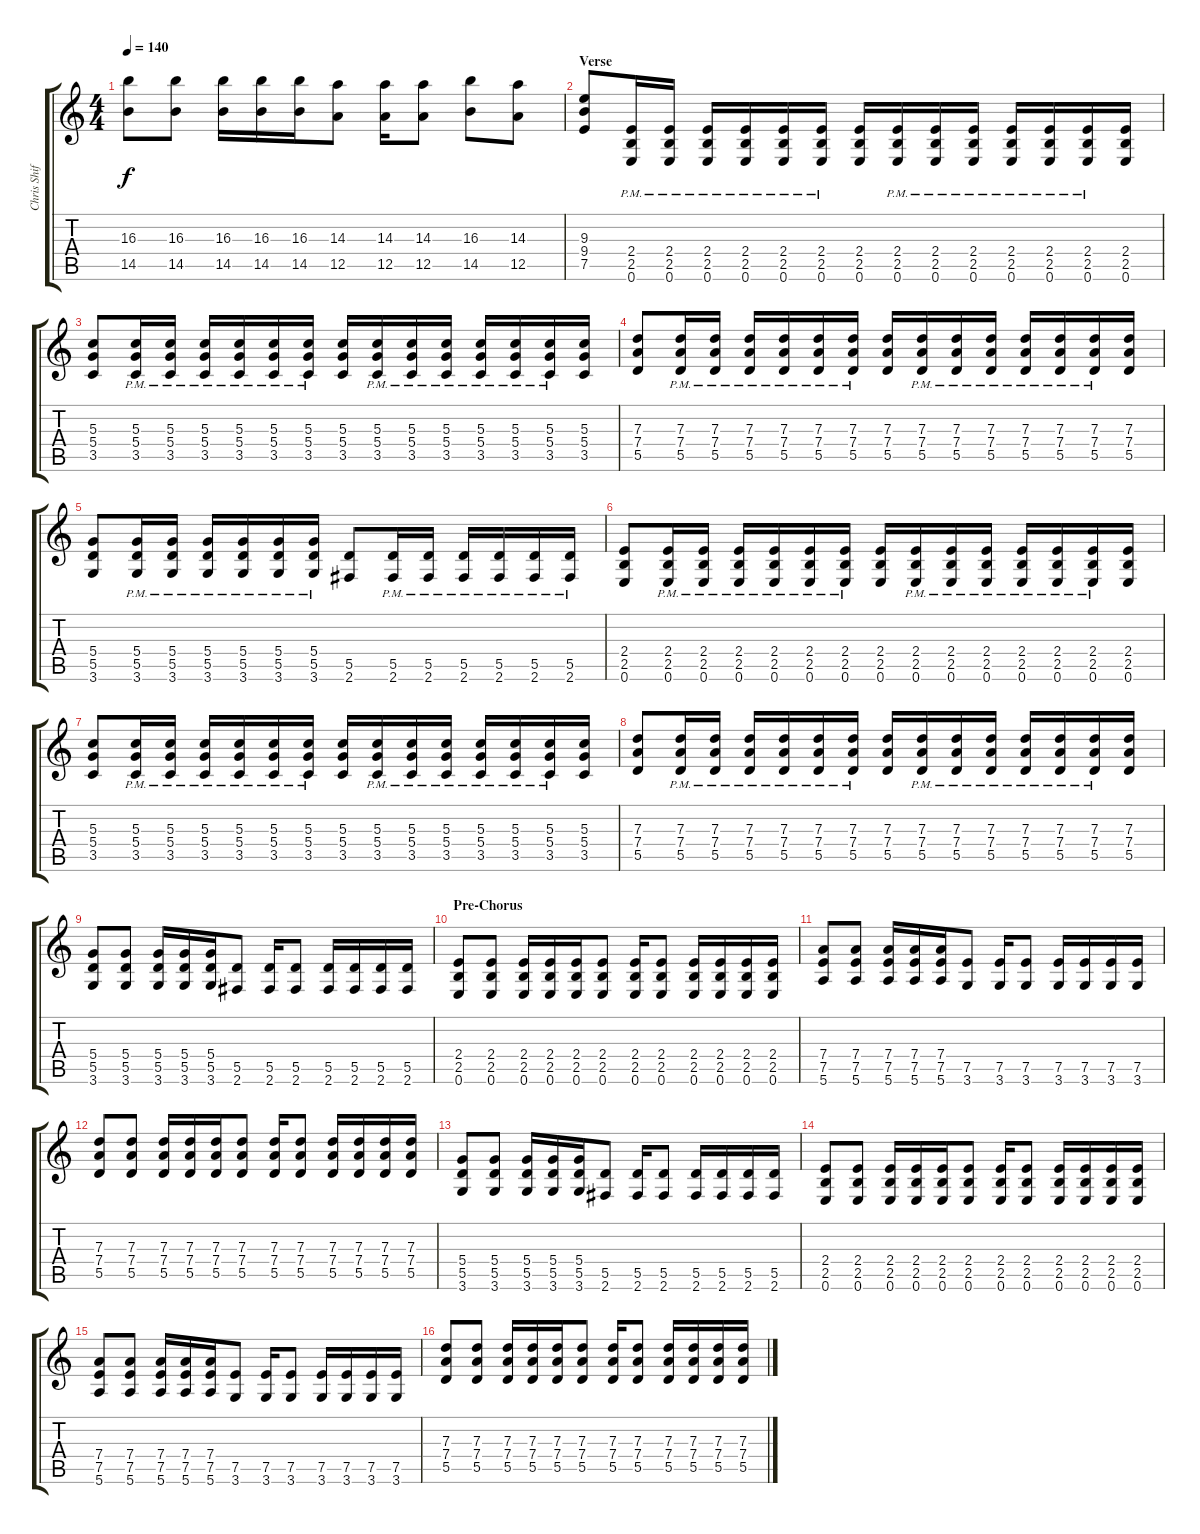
\track ("Chris Shifflet" "Chris Shif") {instrument overdrivenguitar}
\staff {score tabs}
\tuning (E4 B3 G3 D3 A2 E2) {hide}
\ts (4 4)
\tempo 140
\clef g2
\ks c
(16.3 14.5).8{dy f} (16.3 14.5).8 (16.3 14.5).16 (16.3 14.5).16 (16.3 14.5).16 (14.3 12.5).8 (14.3 12.5).16 (14.3 12.5).8 (16.3 14.5).8 (14.3 12.5).8 |
\section ("" "Verse")
(9.3 9.4 7.5).8 (2.4{pm} 2.5{pm} 0.6{pm}).16 (2.4{pm} 2.5{pm} 0.6{pm}).16 (2.4{pm} 2.5{pm} 0.6{pm}).16 (2.4{pm} 2.5{pm} 0.6{pm}).16 (2.4{pm} 2.5{pm} 0.6{pm}).16 (2.4{pm} 2.5{pm} 0.6{pm}).16 (2.4 2.5 0.6).16 (2.4{pm} 2.5{pm} 0.6{pm}).16 (2.4{pm} 2.5{pm} 0.6{pm}).16 (2.4{pm} 2.5{pm} 0.6{pm}).16 (2.4{pm} 2.5{pm} 0.6{pm}).16 (2.4{pm} 2.5{pm} 0.6{pm}).16 (2.4{pm} 2.5{pm} 0.6{pm}).16 (2.4 2.5 0.6).16 |
(5.3 5.4 3.5).8 (5.3{pm} 5.4{pm} 3.5{pm}).16 (5.3{pm} 5.4{pm} 3.5{pm}).16 (5.3{pm} 5.4{pm} 3.5{pm}).16 (5.3{pm} 5.4{pm} 3.5{pm}).16 (5.3{pm} 5.4{pm} 3.5{pm}).16 (5.3{pm} 5.4{pm} 3.5{pm}).16 (5.3 5.4 3.5).16 (5.3{pm} 5.4{pm} 3.5{pm}).16 (5.3{pm} 5.4{pm} 3.5{pm}).16 (5.3{pm} 5.4{pm} 3.5{pm}).16 (5.3{pm} 5.4{pm} 3.5{pm}).16 (5.3{pm} 5.4{pm} 3.5{pm}).16 (5.3{pm} 5.4{pm} 3.5{pm}).16 (5.3 5.4 3.5).16 |
(7.3 7.4 5.5).8 (7.3{pm} 7.4{pm} 5.5{pm}).16 (7.3{pm} 7.4{pm} 5.5{pm}).16 (7.3{pm} 7.4{pm} 5.5{pm}).16 (7.3{pm} 7.4{pm} 5.5{pm}).16 (7.3{pm} 7.4{pm} 5.5{pm}).16 (7.3{pm} 7.4{pm} 5.5{pm}).16 (7.3 7.4 5.5).16 (7.3{pm} 7.4{pm} 5.5{pm}).16 (7.3{pm} 7.4{pm} 5.5{pm}).16 (7.3{pm} 7.4{pm} 5.5{pm}).16 (7.3{pm} 7.4{pm} 5.5{pm}).16 (7.3{pm} 7.4{pm} 5.5{pm}).16 (7.3{pm} 7.4{pm} 5.5{pm}).16 (7.3 7.4 5.5).16 |
(5.4 5.5 3.6).8 (5.4{pm} 5.5{pm} 3.6{pm}).16 (5.4{pm} 5.5{pm} 3.6{pm}).16 (5.4{pm} 5.5{pm} 3.6{pm}).16 (5.4{pm} 5.5{pm} 3.6{pm}).16 (5.4{pm} 5.5{pm} 3.6{pm}).16 (5.4{pm} 5.5{pm} 3.6{pm}).16 (5.5 2.6).8 (5.5{pm} 2.6{pm}).16 (5.5{pm} 2.6{pm}).16 (5.5{pm} 2.6{pm}).16 (5.5{pm} 2.6{pm}).16 (5.5{pm} 2.6{pm}).16 (5.5{pm} 2.6{pm}).16 |
(2.4 2.5 0.6).8 (2.4{pm} 2.5{pm} 0.6{pm}).16 (2.4{pm} 2.5{pm} 0.6{pm}).16 (2.4{pm} 2.5{pm} 0.6{pm}).16 (2.4{pm} 2.5{pm} 0.6{pm}).16 (2.4{pm} 2.5{pm} 0.6{pm}).16 (2.4{pm} 2.5{pm} 0.6{pm}).16 (2.4 2.5 0.6).16 (2.4{pm} 2.5{pm} 0.6{pm}).16 (2.4{pm} 2.5{pm} 0.6{pm}).16 (2.4{pm} 2.5{pm} 0.6{pm}).16 (2.4{pm} 2.5{pm} 0.6{pm}).16 (2.4{pm} 2.5{pm} 0.6{pm}).16 (2.4{pm} 2.5{pm} 0.6{pm}).16 (2.4 2.5 0.6).16 |
(5.3 5.4 3.5).8 (5.3{pm} 5.4{pm} 3.5{pm}).16 (5.3{pm} 5.4{pm} 3.5{pm}).16 (5.3{pm} 5.4{pm} 3.5{pm}).16 (5.3{pm} 5.4{pm} 3.5{pm}).16 (5.3{pm} 5.4{pm} 3.5{pm}).16 (5.3{pm} 5.4{pm} 3.5{pm}).16 (5.3 5.4 3.5).16 (5.3{pm} 5.4{pm} 3.5{pm}).16 (5.3{pm} 5.4{pm} 3.5{pm}).16 (5.3{pm} 5.4{pm} 3.5{pm}).16 (5.3{pm} 5.4{pm} 3.5{pm}).16 (5.3{pm} 5.4{pm} 3.5{pm}).16 (5.3{pm} 5.4{pm} 3.5{pm}).16 (5.3 5.4 3.5).16 |
(7.3 7.4 5.5).8 (7.3{pm} 7.4{pm} 5.5{pm}).16 (7.3{pm} 7.4{pm} 5.5{pm}).16 (7.3{pm} 7.4{pm} 5.5{pm}).16 (7.3{pm} 7.4{pm} 5.5{pm}).16 (7.3{pm} 7.4{pm} 5.5{pm}).16 (7.3{pm} 7.4{pm} 5.5{pm}).16 (7.3 7.4 5.5).16 (7.3{pm} 7.4{pm} 5.5{pm}).16 (7.3{pm} 7.4{pm} 5.5{pm}).16 (7.3{pm} 7.4{pm} 5.5{pm}).16 (7.3{pm} 7.4{pm} 5.5{pm}).16 (7.3{pm} 7.4{pm} 5.5{pm}).16 (7.3{pm} 7.4{pm} 5.5{pm}).16 (7.3 7.4 5.5).16 |
(5.4 5.5 3.6).8 (5.4 5.5 3.6).8 (5.4 5.5 3.6).16 (5.4 5.5 3.6).16 (5.4 5.5 3.6).16 (5.5 2.6).8 (5.5 2.6).16 (5.5 2.6).8 (5.5 2.6).16 (5.5 2.6).16 (5.5 2.6).16 (5.5 2.6).16 |
\section ("" "Pre-Chorus")
(2.4 2.5 0.6).8 (2.4 2.5 0.6).8 (2.4 2.5 0.6).16 (2.4 2.5 0.6).16 (2.4 2.5 0.6).16 (2.4 2.5 0.6).8 (2.4 2.5 0.6).16 (2.4 2.5 0.6).8 (2.4 2.5 0.6).16 (2.4 2.5 0.6).16 (2.4 2.5 0.6).16 (2.4 2.5 0.6).16 |
(7.4 7.5 5.6).8 (7.4 7.5 5.6).8 (7.4 7.5 5.6).16 (7.4 7.5 5.6).16 (7.4 7.5 5.6).16 (7.5 3.6).8 (7.5 3.6).16 (7.5 3.6).8 (7.5 3.6).16 (7.5 3.6).16 (7.5 3.6).16 (7.5 3.6).16 |
(7.3 7.4 5.5).8 (7.3 7.4 5.5).8 (7.3 7.4 5.5).16 (7.3 7.4 5.5).16 (7.3 7.4 5.5).16 (7.3 7.4 5.5).8 (7.3 7.4 5.5).16 (7.3 7.4 5.5).8 (7.3 7.4 5.5).16 (7.3 7.4 5.5).16 (7.3 7.4 5.5).16 (7.3 7.4 5.5).16 |
(5.4 5.5 3.6).8 (5.4 5.5 3.6).8 (5.4 5.5 3.6).16 (5.4 5.5 3.6).16 (5.4 5.5 3.6).16 (5.5 2.6).8 (5.5 2.6).16 (5.5 2.6).8 (5.5 2.6).16 (5.5 2.6).16 (5.5 2.6).16 (5.5 2.6).16 |
(2.4 2.5 0.6).8 (2.4 2.5 0.6).8 (2.4 2.5 0.6).16 (2.4 2.5 0.6).16 (2.4 2.5 0.6).16 (2.4 2.5 0.6).8 (2.4 2.5 0.6).16 (2.4 2.5 0.6).8 (2.4 2.5 0.6).16 (2.4 2.5 0.6).16 (2.4 2.5 0.6).16 (2.4 2.5 0.6).16 |
(7.4 7.5 5.6).8 (7.4 7.5 5.6).8 (7.4 7.5 5.6).16 (7.4 7.5 5.6).16 (7.4 7.5 5.6).16 (7.5 3.6).8 (7.5 3.6).16 (7.5 3.6).8 (7.5 3.6).16 (7.5 3.6).16 (7.5 3.6).16 (7.5 3.6).16 |
(7.3 7.4 5.5).8 (7.3 7.4 5.5).8 (7.3 7.4 5.5).16 (7.3 7.4 5.5).16 (7.3 7.4 5.5).16 (7.3 7.4 5.5).8 (7.3 7.4 5.5).16 (7.3 7.4 5.5).8 (7.3 7.4 5.5).16 (7.3 7.4 5.5).16 (7.3 7.4 5.5).16 (7.3 7.4 5.5).16
